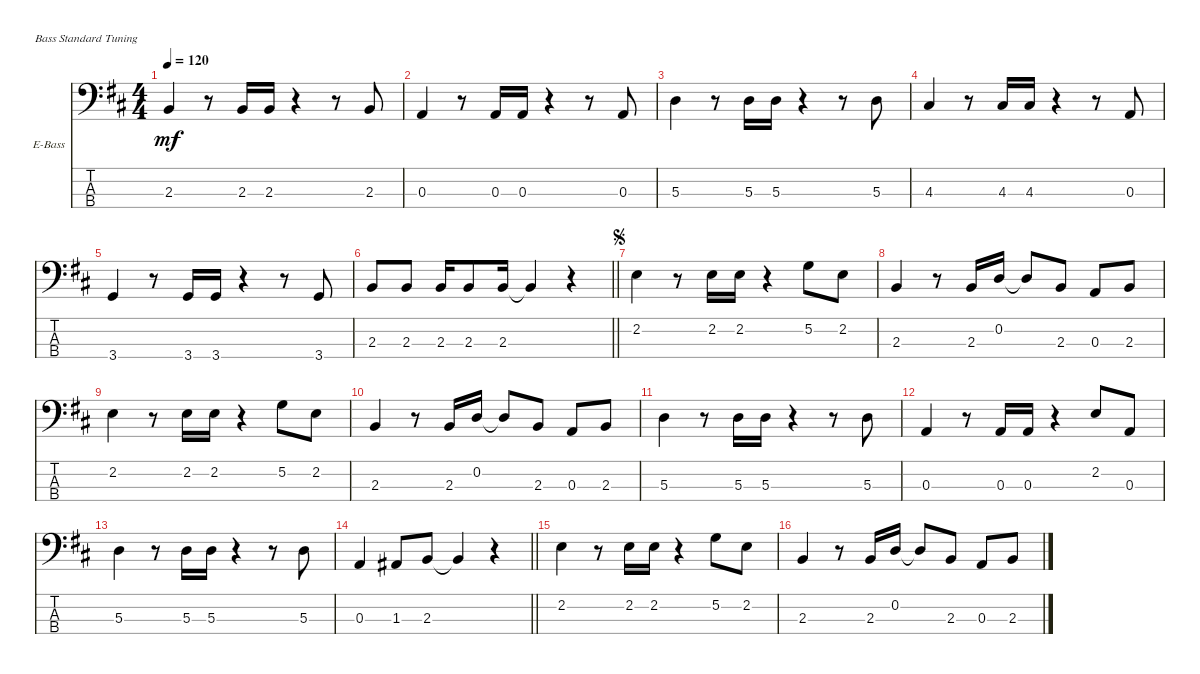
\defaultSystemsLayout 4
\bracketExtendMode nobrackets
\firstSystemTrackNameOrientation horizontal
\otherSystemsTrackNameOrientation horizontal
\track ("Electric Bass" "E-Bass") {instrument electricbassfinger}
\staff {score tabs}
\tuning (G2 D2 A1 E1)
\ts (4 4)
\tempo 120
\clef f4
\ks bminor
2.3.4{dy mf} r.8 2.3.16 2.3.16 r.4 r.8 2.3.8 |
0.3.4 r.8 0.3.16 0.3.16 r.4 r.8 0.3.8 |
5.3.4 r.8 5.3.16 5.3.16 r.4 r.8 5.3.8 |
4.3.4 r.8 4.3.16 4.3.16 r.4 r.8 0.3.8 |
3.4.4 r.8 3.4.16 3.4.16 r.4 r.8 3.4.8 |
\barLineRight lightlight
2.3.8 2.3.8 2.3.16 2.3.8 2.3.16 2.3{t}.4 r.4 |
\jump segno
2.2.4 r.8 2.2.16 2.2.16 r.4 5.2.8 2.2.8 |
2.3.4 r.8 2.3.16 0.2.16 0.2{t}.8 2.3.8 0.3.8 2.3.8 |
2.2.4 r.8 2.2.16 2.2.16 r.4 5.2.8 2.2.8 |
2.3.4 r.8 2.3.16 0.2.16 0.2{t}.8 2.3.8 0.3.8 2.3.8 |
5.3.4 r.8 5.3.16 5.3.16 r.4 r.8 5.3.8 |
0.3.4 r.8 0.3.16 0.3.16 r.4 2.2.8 0.3.8 |
5.3.4 r.8 5.3.16 5.3.16 r.4 r.8 5.3.8 |
\barLineRight lightlight
0.3.4 1.3.8 2.3.8 2.3{t}.4 r.4 |
2.2.4 r.8 2.2.16 2.2.16 r.4 5.2.8 2.2.8 |
2.3.4 r.8 2.3.16 0.2.16 0.2{t}.8 2.3.8 0.3.8 2.3.8
